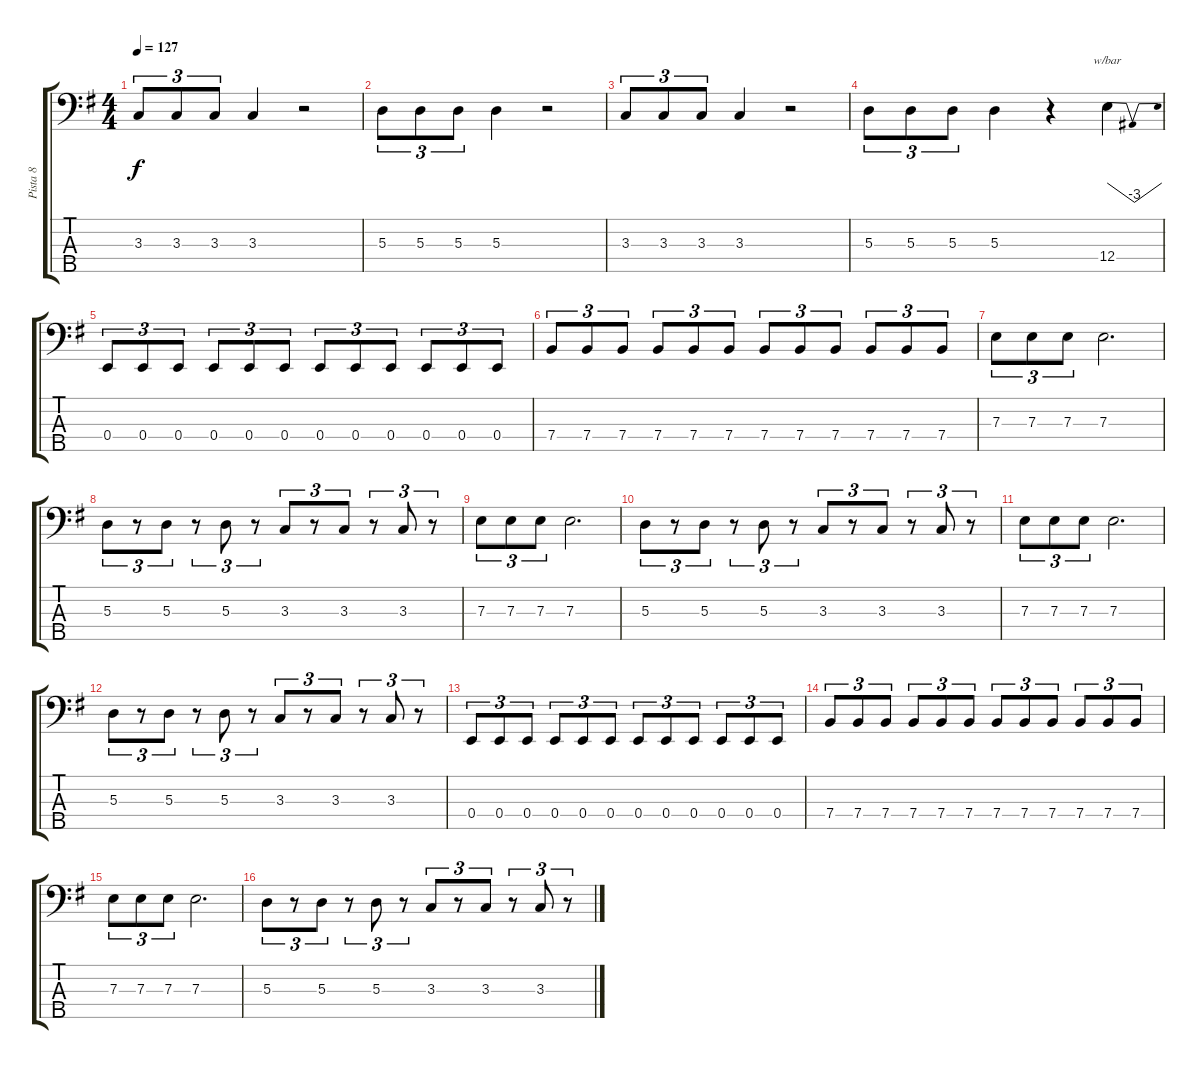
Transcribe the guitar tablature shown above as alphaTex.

\track ("Pista 8" "Pista 8") {instrument electricbassfinger}
\staff {score tabs}
\tuning (G2 D2 A1 E1 B0) {hide}
\ts (4 4)
\tempo 127
\clef f4
\ks eminor
3.3.8{tu (3 2) dy f} 3.3.8{tu (3 2)} 3.3.8{tu (3 2)} 3.3.4 r.2 |
5.3.8{tu (3 2)} 5.3.8{tu (3 2)} 5.3.8{tu (3 2)} 5.3.4 r.2 |
3.3.8{tu (3 2)} 3.3.8{tu (3 2)} 3.3.8{tu (3 2)} 3.3.4 r.2 |
5.3.8{tu (3 2)} 5.3.8{tu (3 2)} 5.3.8{tu (3 2)} 5.3.4 r.4 12.4.4{tbe (dip default 0 0 30 -12 60 0)} |
0.4.8{tu (3 2)} 0.4.8{tu (3 2)} 0.4.8{tu (3 2)} 0.4.8{tu (3 2)} 0.4.8{tu (3 2)} 0.4.8{tu (3 2)} 0.4.8{tu (3 2)} 0.4.8{tu (3 2)} 0.4.8{tu (3 2)} 0.4.8{tu (3 2)} 0.4.8{tu (3 2)} 0.4.8{tu (3 2)} |
7.4.8{tu (3 2)} 7.4.8{tu (3 2)} 7.4.8{tu (3 2)} 7.4.8{tu (3 2)} 7.4.8{tu (3 2)} 7.4.8{tu (3 2)} 7.4.8{tu (3 2)} 7.4.8{tu (3 2)} 7.4.8{tu (3 2)} 7.4.8{tu (3 2)} 7.4.8{tu (3 2)} 7.4.8{tu (3 2)} |
7.3.8{tu (3 2)} 7.3.8{tu (3 2)} 7.3.8{tu (3 2)} 7.3.2{d} |
5.3.8{tu (3 2)} r.8{tu (3 2)} 5.3.8{tu (3 2)} r.8{tu (3 2)} 5.3.8{tu (3 2)} r.8{tu (3 2)} 3.3.8{tu (3 2)} r.8{tu (3 2)} 3.3.8{tu (3 2)} r.8{tu (3 2)} 3.3.8{tu (3 2)} r.8{tu (3 2)} |
7.3.8{tu (3 2)} 7.3.8{tu (3 2)} 7.3.8{tu (3 2)} 7.3.2{d} |
5.3.8{tu (3 2)} r.8{tu (3 2)} 5.3.8{tu (3 2)} r.8{tu (3 2)} 5.3.8{tu (3 2)} r.8{tu (3 2)} 3.3.8{tu (3 2)} r.8{tu (3 2)} 3.3.8{tu (3 2)} r.8{tu (3 2)} 3.3.8{tu (3 2)} r.8{tu (3 2)} |
7.3.8{tu (3 2)} 7.3.8{tu (3 2)} 7.3.8{tu (3 2)} 7.3.2{d} |
5.3.8{tu (3 2)} r.8{tu (3 2)} 5.3.8{tu (3 2)} r.8{tu (3 2)} 5.3.8{tu (3 2)} r.8{tu (3 2)} 3.3.8{tu (3 2)} r.8{tu (3 2)} 3.3.8{tu (3 2)} r.8{tu (3 2)} 3.3.8{tu (3 2)} r.8{tu (3 2)} |
0.4.8{tu (3 2)} 0.4.8{tu (3 2)} 0.4.8{tu (3 2)} 0.4.8{tu (3 2)} 0.4.8{tu (3 2)} 0.4.8{tu (3 2)} 0.4.8{tu (3 2)} 0.4.8{tu (3 2)} 0.4.8{tu (3 2)} 0.4.8{tu (3 2)} 0.4.8{tu (3 2)} 0.4.8{tu (3 2)} |
7.4.8{tu (3 2)} 7.4.8{tu (3 2)} 7.4.8{tu (3 2)} 7.4.8{tu (3 2)} 7.4.8{tu (3 2)} 7.4.8{tu (3 2)} 7.4.8{tu (3 2)} 7.4.8{tu (3 2)} 7.4.8{tu (3 2)} 7.4.8{tu (3 2)} 7.4.8{tu (3 2)} 7.4.8{tu (3 2)} |
7.3.8{tu (3 2)} 7.3.8{tu (3 2)} 7.3.8{tu (3 2)} 7.3.2{d} |
5.3.8{tu (3 2)} r.8{tu (3 2)} 5.3.8{tu (3 2)} r.8{tu (3 2)} 5.3.8{tu (3 2)} r.8{tu (3 2)} 3.3.8{tu (3 2)} r.8{tu (3 2)} 3.3.8{tu (3 2)} r.8{tu (3 2)} 3.3.8{tu (3 2)} r.8{tu (3 2)}
